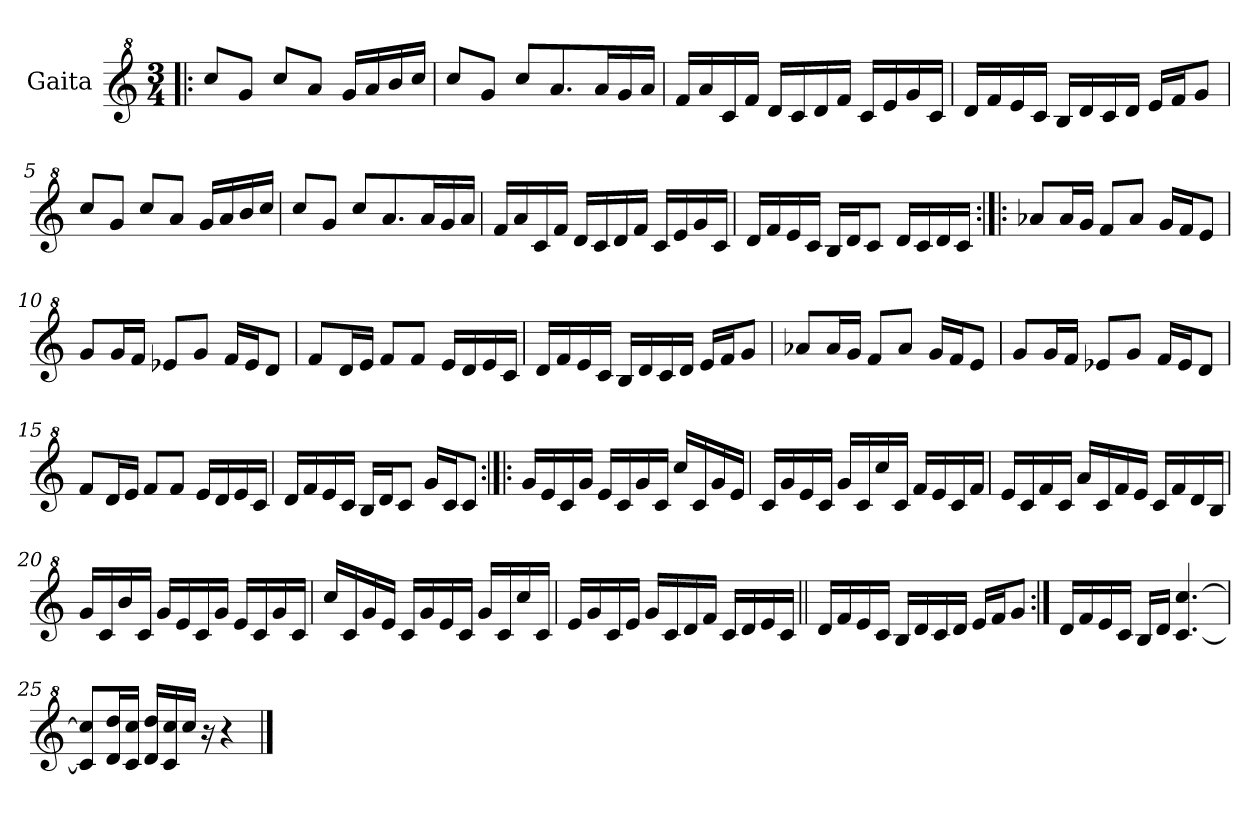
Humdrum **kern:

**kern
*part1
*staff1
*I"Gaita
*clefG^2
*k[]
*M3/4
*MM123
=1!|:
8ccc/L
8gg/J
8ccc/L
8aa/J
16gg/LL
16aa/
16bb/
16ccc/JJ
=2
8ccc/L
8gg/J
8ccc/L
8.aa/
16aa/L
16gg/
16aa/JJ
=3
16ff/LL
16aa/
16cc/
16ff/JJ
16dd/LL
16cc/
16dd/
16ff/JJ
16cc/LL
16ee/
16gg/
16cc/JJ
=4
16dd/LL
16ff/
16ee/
16cc/JJ
16b/LL
16dd/
16cc/
16dd/JJ
16ee/LL
16ff/J
8gg/J
=5
8ccc/L
8gg/J
8ccc/L
8aa/J
16gg/LL
16aa/
16bb/
16ccc/JJ
!!LO:LB:g=z
=6
8ccc/L
8gg/J
8ccc/L
8.aa/
16aa/L
16gg/
16aa/JJ
=7
16ff/LL
16aa/
16cc/
16ff/JJ
16dd/LL
16cc/
16dd/
16ff/JJ
16cc/LL
16ee/
16gg/
16cc/JJ
=8
16dd/LL
16ff/
16ee/
16cc/JJ
16b/LL
16dd/J
8cc/J
16dd/LL
16cc/
16dd/
16cc/JJ
=9:|!|:
8aa-X/L
16aa-/L
16gg/JJ
8ff/L
8aa-/J
16gg/LL
16ff/J
8ee/J
!!LO:LB:g=z
=10
8gg/L
16gg/L
16ff/JJ
8ee-X/L
8gg/J
16ff/LL
16ee-/J
8dd/J
=11
8ff/L
16dd/L
16ee/JJ
8ff/L
8ff/J
16ee/LL
16dd/
16ee/
16cc/JJ
=12
16dd/LL
16ff/
16ee/
16cc/JJ
16b/LL
16dd/
16cc/
16dd/JJ
16ee/LL
16ff/J
8gg/J
=13
8aa-X/L
16aa-/L
16gg/JJ
8ff/L
8aa-/J
16gg/LL
16ff/J
8ee/J
=14
8gg/L
16gg/L
16ff/JJ
8ee-X/L
8gg/J
16ff/LL
16ee-/J
8dd/J
!!LO:LB:g=z
=15
8ff/L
16dd/L
16ee/JJ
8ff/L
8ff/J
16ee/LL
16dd/
16ee/
16cc/JJ
=16
16dd/LL
16ff/
16ee/
16cc/JJ
16b/LL
16dd/J
8cc/J
16gg/LL
16cc/J
8cc/J
=17:|!|:
16gg/LL
16ee/
16cc/
16gg/JJ
16ee/LL
16cc/
16gg/
16cc/JJ
16ccc/LL
16cc/
16gg/
16ee/JJ
=18
16cc/LL
16gg/
16ee/
16cc/JJ
16gg/LL
16cc/
16ccc/
16cc/JJ
16ff/LL
16ee/
16cc/
16ff/JJ
!!LO:LB:g=z
=19
16ee/LL
16cc/
16ff/
16cc/JJ
16aa/LL
16cc/
16ff/
16ee/JJ
16cc/LL
16ff/
16dd/
16b/JJ
=20
16gg/LL
16cc/
16bb/
16cc/JJ
16gg/LL
16ee/
16cc/
16gg/JJ
16ee/LL
16cc/
16gg/
16cc/JJ
=21
16ccc/LL
16cc/
16gg/
16ee/JJ
16cc/LL
16gg/
16ee/
16cc/JJ
16gg/LL
16cc/
16ccc/
16cc/JJ
=22
16ee/LL
16gg/
16cc/
16ee/JJ
16gg/LL
16cc/
16dd/
16ff/JJ
16cc/LL
16dd/
16ee/
16cc/JJ
!!LO:LB:g=z
=23||
16dd/LL
16ff/
16ee/
16cc/JJ
16b/LL
16dd/
16cc/
16dd/JJ
16ee/LL
16ff/J
8gg/J
=24:|!
16dd/LL
16ff/
16ee/
16cc/JJ
16b/LL
16dd/JJ
[4.cc/ [4.ccc/
=25
8cc/] 8ccc/]L
16dd/ 16ddd/L
16cc/ 16ccc/JJ
16dd/ 16ddd/LL
16cc/ 16ccc/
16ccc/JJ
16r
4r
==
*-
